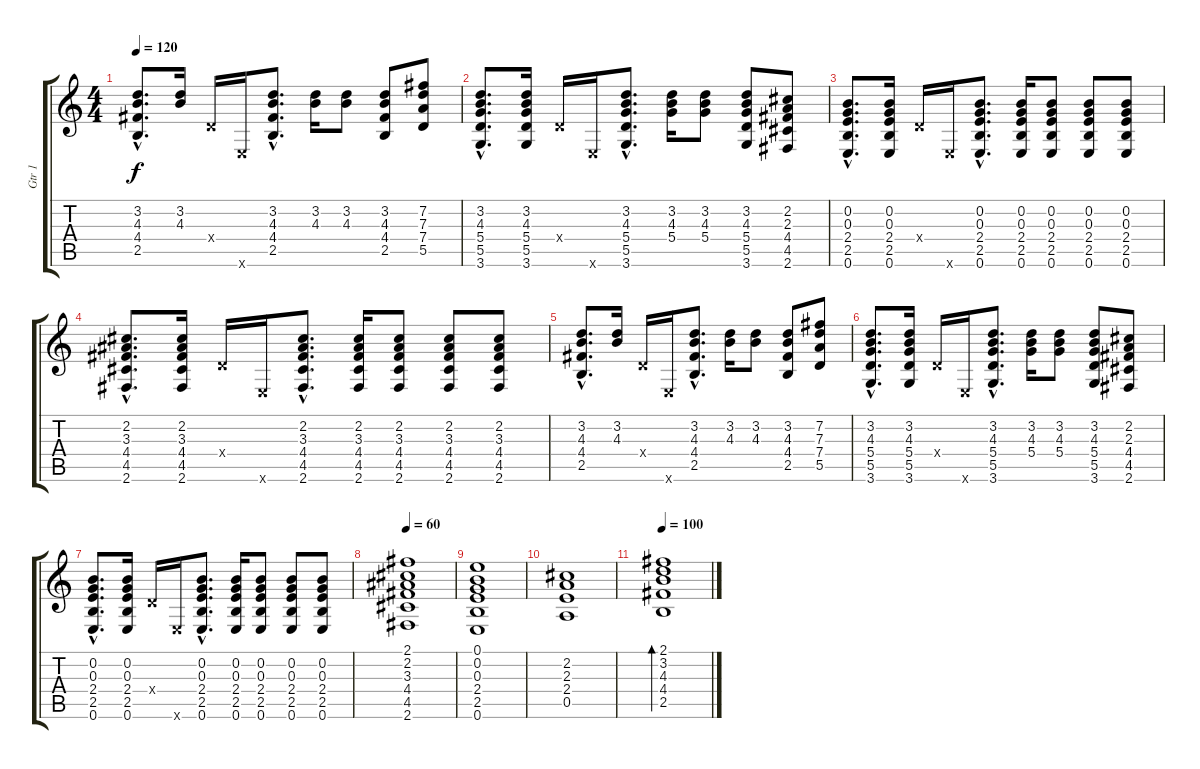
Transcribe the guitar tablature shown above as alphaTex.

\track ("Gtr 1" "Gtr 1") {instrument acousticguitarnylon}
\staff {score tabs}
\tuning (E4 B3 G3 D3 A2 E2) {hide}
\ts (4 4)
\tempo 120
\clef g2
\ks c
(3.2{hac} 4.3{hac} 4.4{hac} 2.5{hac}).8{d dy f} (3.2 4.3).16 0.4{x}.16 0.6{x}.16 (3.2{hac} 4.3{hac} 4.4{hac} 2.5{hac}).8{d} (3.2 4.3).16 (3.2 4.3).8 (3.2 4.3 4.4 2.5).8 (7.2 7.3 7.4 5.5).8 |
(3.2{hac} 4.3{hac} 5.4{hac} 5.5{hac} 3.6{hac}).8{d} (3.2 4.3 5.4 5.5 3.6).16 0.4{x}.16 0.6{x}.16 (3.2{hac} 4.3{hac} 5.4{hac} 5.5{hac} 3.6{hac}).8{d} (3.2 4.3 5.4).16 (3.2 4.3 5.4).8 (3.2 4.3 5.4 5.5 3.6).8 (2.2 2.3 4.4 4.5 2.6).8 |
(0.2{hac} 0.3{hac} 2.4{hac} 2.5{hac} 0.6{hac}).8{d} (0.2 0.3 2.4 2.5 0.6).16 0.4{x}.16 0.6{x}.16 (0.2{hac} 0.3{hac} 2.4{hac} 2.5{hac} 0.6{hac}).8{d} (0.2 0.3 2.4 2.5 0.6).16 (0.2 0.3 2.4 2.5 0.6).8 (0.2 0.3 2.4 2.5 0.6).8 (0.2 0.3 2.4 2.5 0.6).8 |
(2.2{hac} 3.3{hac} 4.4{hac} 4.5{hac} 2.6{hac}).8{d} (2.2 3.3 4.4 4.5 2.6).16 0.4{x}.16 0.6{x}.16 (2.2{hac} 3.3{hac} 4.4{hac} 4.5{hac} 2.6{hac}).8{d} (2.2 3.3 4.4 4.5 2.6).16 (2.2 3.3 4.4 4.5 2.6).8 (2.2 3.3 4.4 4.5 2.6).8 (2.2 3.3 4.4 4.5 2.6).8 |
(3.2{hac} 4.3{hac} 4.4{hac} 2.5{hac}).8{d} (3.2 4.3).16 0.4{x}.16 0.6{x}.16 (3.2{hac} 4.3{hac} 4.4{hac} 2.5{hac}).8{d} (3.2 4.3).16 (3.2 4.3).8 (3.2 4.3 4.4 2.5).8 (7.2 7.3 7.4 5.5).8 |
(3.2{hac} 4.3{hac} 5.4{hac} 5.5{hac} 3.6{hac}).8{d} (3.2 4.3 5.4 5.5 3.6).16 0.4{x}.16 0.6{x}.16 (3.2{hac} 4.3{hac} 5.4{hac} 5.5{hac} 3.6{hac}).8{d} (3.2 4.3 5.4).16 (3.2 4.3 5.4).8 (3.2 4.3 5.4 5.5 3.6).8 (2.2 2.3 4.4 4.5 2.6).8 |
(0.2{hac} 0.3{hac} 2.4{hac} 2.5{hac} 0.6{hac}).8{d} (0.2 0.3 2.4 2.5 0.6).16 0.4{x}.16 0.6{x}.16 (0.2{hac} 0.3{hac} 2.4{hac} 2.5{hac} 0.6{hac}).8{d} (0.2 0.3 2.4 2.5 0.6).16 (0.2 0.3 2.4 2.5 0.6).8 (0.2 0.3 2.4 2.5 0.6).8 (0.2 0.3 2.4 2.5 0.6).8 |
\tempo 60
(2.1 2.2 3.3 4.4 4.5 2.6).1 |
(0.1 0.2 0.3 2.4 2.5 0.6).1 |
(2.2 2.3 2.4 0.5).1 |
\tempo 100
(2.1 3.2 4.3 4.4 2.5).1{bd 480}
